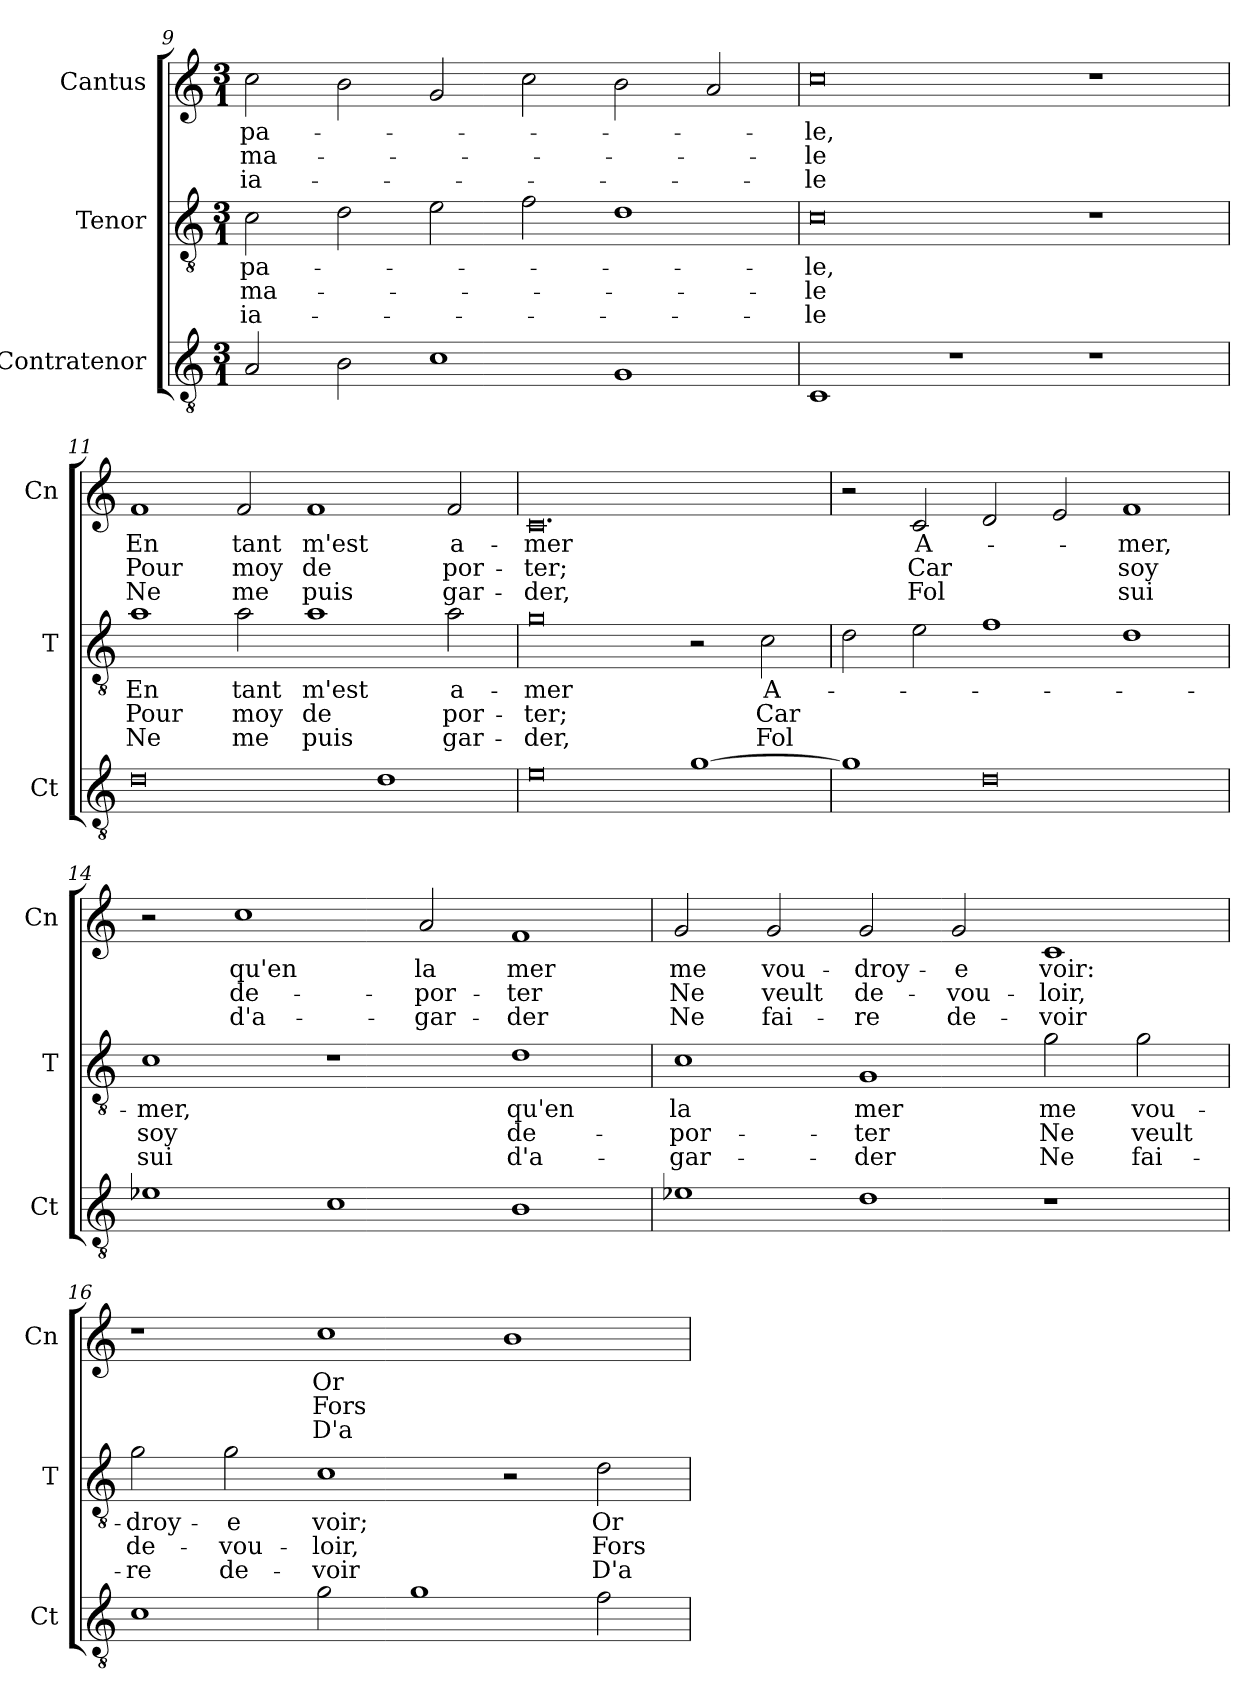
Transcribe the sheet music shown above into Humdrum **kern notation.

**kern	**kern	**text	**text	**text	**kern	**text	**text	**text
*part3	*part2	*part2	*part2	*part2	*part1	*part1	*part1	*part1
*staff3	*staff2	*staff2	*staff2	*staff2	*staff1	*staff1	*staff1	*staff1
*I"Contratenor	*I"Tenor	*	*	*	*I"Cantus	*	*	*
*I'Ct	*I'T	*	*	*	*I'Cn	*	*	*
*clefGv2	*clefGv2	*	*	*	*clefG2	*	*	*
*k[]	*k[]	*	*	*	*k[]	*	*	*
*M3/1	*M3/1	*	*	*	*M3/1	*	*	*
=9	=9	=9	=9	=9	=9	=9	=9	=9
2A/	2c\	-pa-	ma-	-ia-	2cc\	-pa-	ma-	-ia-
2B\	2d\	.	.	.	2b\	.	.	.
1c	2e\	.	.	.	2g/	.	.	.
.	2f\	.	.	.	2cc\	.	.	.
1G	1d	.	.	.	2b\	.	.	.
.	.	.	.	.	2a/	.	.	.
=10	=10	=10	=10	=10	=10	=10	=10	=10
1C	0c	-le,	-le	-le	0cc	-le,	-le	-le
1r	.	.	.	.	.	.	.	.
1r	1r	.	.	.	1r	.	.	.
=11	=11	=11	=11	=11	=11	=11	=11	=11
0d	1a	En	Pour	Ne	1f	En	Pour	Ne
.	2a\	tant	moy	me	2f/	tant	moy	me
.	1a	m'est	de	puis	1f	m'est	de	puis
1d	.	.	.	.	.	.	.	.
.	2a\	a-	por-	gar-	2f/	a-	por-	gar-
=12	=12	=12	=12	=12	=12	=12	=12	=12
0e	0g	-mer	-ter;	-der,	0.c	-mer	-ter;	-der,
[1g	2r	.	.	.	.	.	.	.
.	2c\	A-	Car	Fol	.	.	.	.
=13	=13	=13	=13	=13	=13	=13	=13	=13
1g]	2d\	.	.	.	2r	.	.	.
.	2e\	.	.	.	2c/	A-	Car	Fol
0d	1f	.	.	.	2d/	.	.	.
.	.	.	.	.	2e/	.	.	.
.	1d	.	.	.	1f	-mer,	soy	sui
=14	=14	=14	=14	=14	=14	=14	=14	=14
1e-X	1c	-mer,	soy	sui	2r	.	.	.
.	.	.	.	.	1cc	qu'en	de-	d'a-
1c	1r	.	.	.	.	.	.	.
.	.	.	.	.	2a/	la	-por-	-gar-
1B	1d	qu'en	de-	d'a-	1f	mer	-ter	-der
=15	=15	=15	=15	=15	=15	=15	=15	=15
1e-X	1c	la	-por-	-gar-	2g/	me	Ne	Ne
.	.	.	.	.	2g/	vou-	veult	fai-
1d	1G	mer	-ter	-der	2g/	-droy-	de-	-re
.	.	.	.	.	2g/	-e	-vou-	de-
1r	2g\	me	Ne	Ne	1c	voir:	-loir,	-voir
.	2g\	vou-	veult	fai-	.	.	.	.
=16	=16	=16	=16	=16	=16	=16	=16	=16
1c	2g\	-droy-	de-	-re	1r	.	.	.
.	2g\	-e	-vou-	de-	.	.	.	.
2g\	1c	voir;	-loir,	-voir	1cc	Or	Fors	D'a
1g	.	.	.	.	.	.	.	.
.	2r	.	.	.	1b	.	.	.
2f\	2d\	Or	Fors	D'a	.	.	.	.
=	=	=	=	=	=	=	=	=
*-	*-	*-	*-	*-	*-	*-	*-	*-
